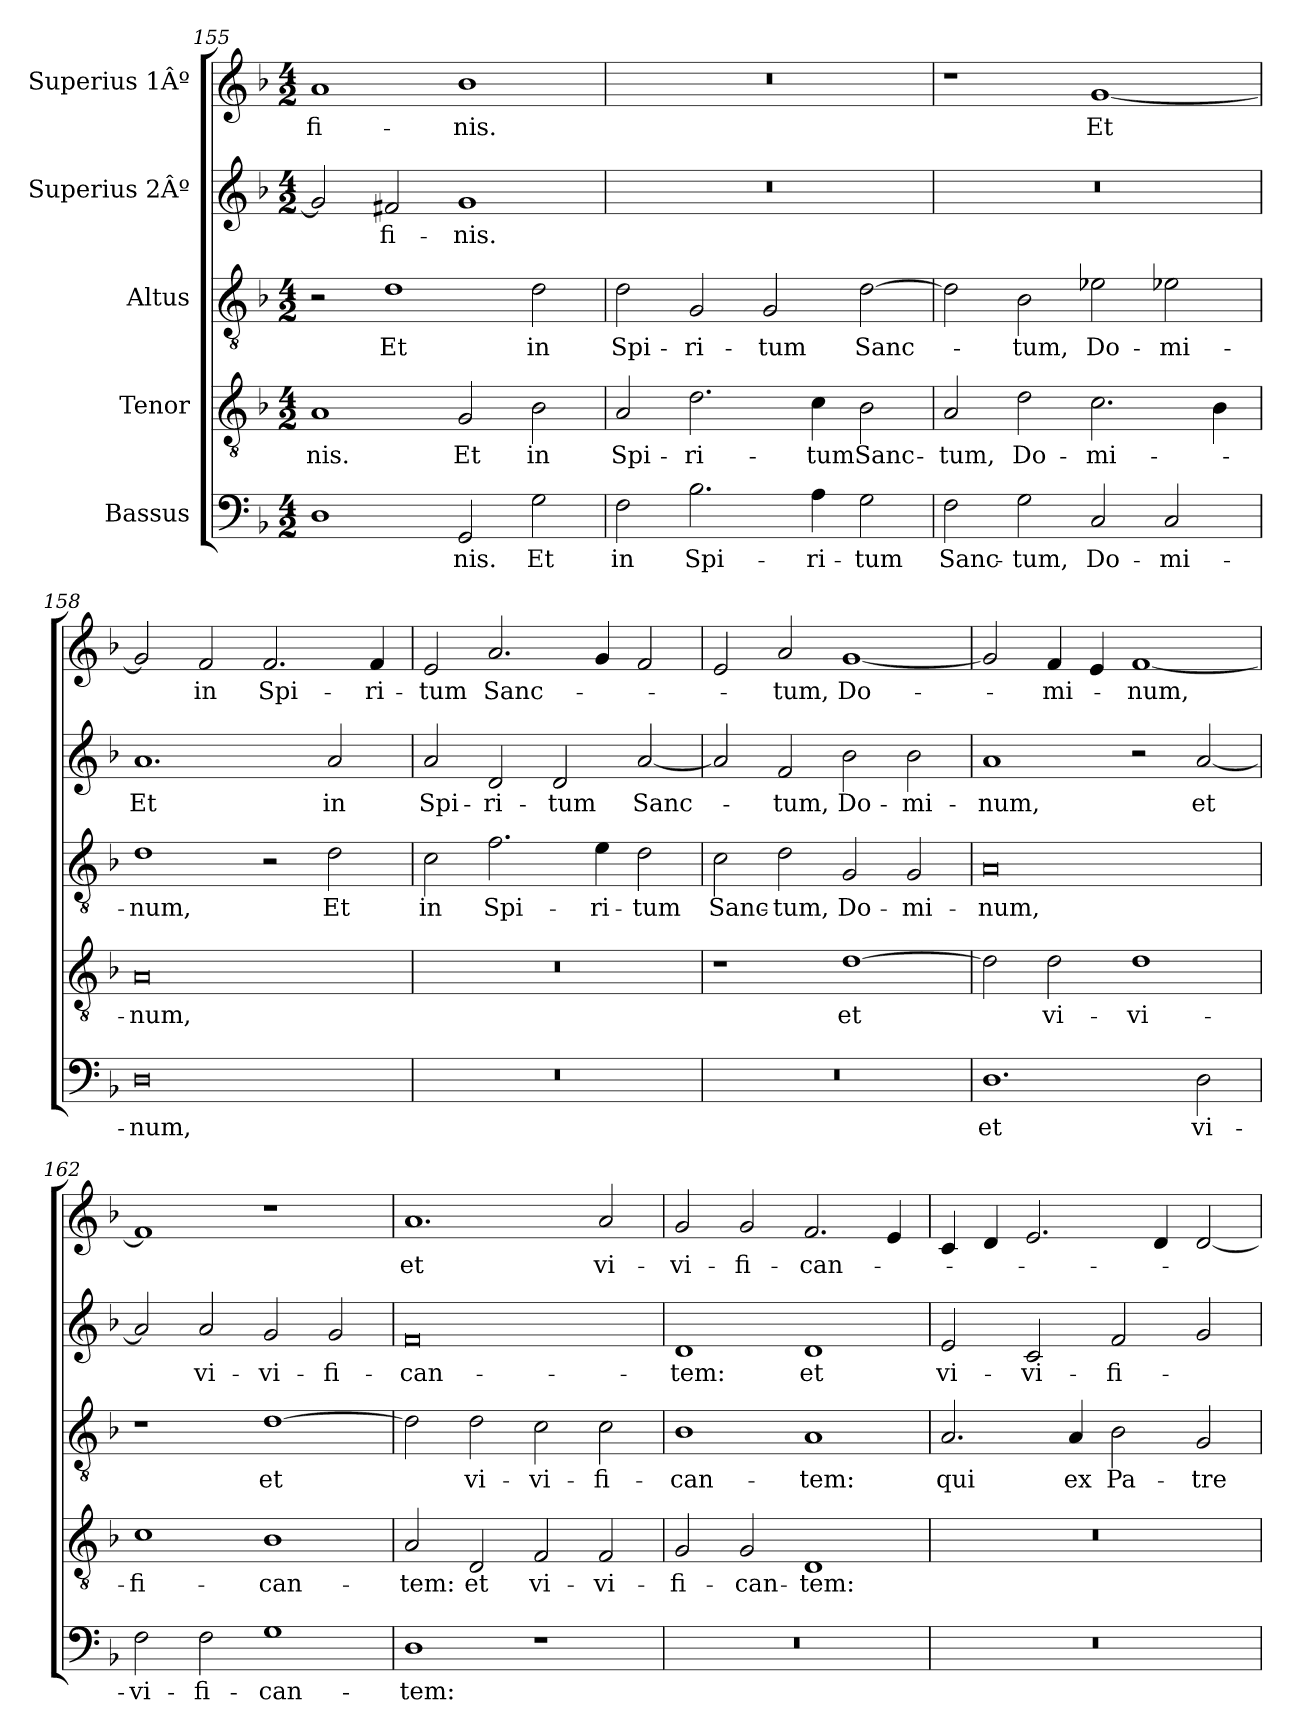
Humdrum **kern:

**kern	**text	**kern	**text	**kern	**text	**kern	**text	**kern	**text
*part5	*part5	*part4	*part4	*part3	*part3	*part2	*part2	*part1	*part1
*staff5	*staff5	*staff4	*staff4	*staff3	*staff3	*staff2	*staff2	*staff1	*staff1
*I"Bassus	*	*I"Tenor	*	*I"Altus	*	*I"Superius 2Âº	*	*I"Superius 1Âº	*
*clefF4	*	*clefGv2	*	*clefGv2	*	*clefG2	*	*clefG2	*
*k[b-]	*	*k[b-]	*	*k[b-]	*	*k[b-]	*	*k[b-]	*
*M4/2	*	*M4/2	*	*M4/2	*	*M4/2	*	*M4/2	*
=155	=155	=155	=155	=155	=155	=155	=155	=155	=155
1D\	.	1A/	-nis.	2r	.	2g/]	.	1a/	fi-
.	.	.	.	1d\	Et	2f#X/	fi-	.	.
2GG/	-nis.	2G/	Et	.	.	1g/	-nis.	1b-\	-nis.
2G\	Et	2B-\	in	2d\	in	.	.	.	.
=156	=156	=156	=156	=156	=156	=156	=156	=156	=156
2F\	in	2A/	Spi-	2d\	Spi-	0r	.	0r	.
2.B-\	Spi-	2.d\	-ri-	2G/	-ri-	.	.	.	.
.	.	.	.	2G/	-tum	.	.	.	.
4A\	-ri-	4c\	-tum	.	.	.	.	.	.
2G\	-tum	2B-\	Sanc-	[2d\	Sanc-	.	.	.	.
=157	=157	=157	=157	=157	=157	=157	=157	=157	=157
2F\	Sanc-	2A/	-tum,	2d\]	.	0r	.	1r	.
2G\	-tum,	2d\	Do-	2B-\	-tum,	.	.	.	.
2C/	Do-	2.c\	-mi-	2e-X\	Do-	.	.	[1g/	Et
2C/	-mi-	.	.	2e-X\	-mi-	.	.	.	.
.	.	4B-\	.	.	.	.	.	.	.
=158	=158	=158	=158	=158	=158	=158	=158	=158	=158
0D\	-num,	0A/	-num,	1d\	-num,	1.a/	Et	2g/]	.
.	.	.	.	.	.	.	.	2f/	in
.	.	.	.	2r	.	.	.	2.f/	Spi-
.	.	.	.	2d\	Et	2a/	in	.	.
.	.	.	.	.	.	.	.	4f/	-ri-
=159	=159	=159	=159	=159	=159	=159	=159	=159	=159
0r	.	0r	.	2c\	in	2a/	Spi-	2e/	-tum
.	.	.	.	2.f\	Spi-	2d/	-ri-	2.a/	Sanc-
.	.	.	.	.	.	2d/	-tum	.	.
.	.	.	.	4e\	-ri-	.	.	4g/	.
.	.	.	.	2d\	-tum	[2a/	Sanc-	2f/	.
=160	=160	=160	=160	=160	=160	=160	=160	=160	=160
0r	.	1r	.	2c\	Sanc-	2a/]	.	2e/	.
.	.	.	.	2d\	-tum,	2f/	-tum,	2a/	-tum,
.	.	[1d\	et	2G/	Do-	2b-\	Do-	[1g/	Do-
.	.	.	.	2G/	-mi-	2b-\	-mi-	.	.
=161	=161	=161	=161	=161	=161	=161	=161	=161	=161
1.D\	et	2d\]	.	0A/	-num,	1a/	-num,	2g/]	.
.	.	2d\	vi-	.	.	.	.	4f/	-mi-
.	.	.	.	.	.	.	.	4e/	.
.	.	1d\	-vi-	.	.	2r	.	[1f/	-num,
2D\	vi-	.	.	.	.	[2a/	et	.	.
=162	=162	=162	=162	=162	=162	=162	=162	=162	=162
2F\	-vi-	1c\	-fi-	1r	.	2a/]	.	1f/]	.
2F\	-fi-	.	.	.	.	2a/	vi-	.	.
1G\	-can-	1B-\	-can-	[1d\	et	2g/	-vi-	1r	.
.	.	.	.	.	.	2g/	-fi-	.	.
=163	=163	=163	=163	=163	=163	=163	=163	=163	=163
1D\	-tem:	2A/	-tem:	2d\]	.	0f/	-can-	1.a/	et
.	.	2D/	et	2d\	vi-	.	.	.	.
1r	.	2F/	vi-	2c\	-vi-	.	.	.	.
.	.	2F/	-vi-	2c\	-fi-	.	.	2a/	vi-
=164	=164	=164	=164	=164	=164	=164	=164	=164	=164
0r	.	2G/	-fi-	1B-\	-can-	1d/	-tem:	2g/	-vi-
.	.	2G/	-can-	.	.	.	.	2g/	-fi-
.	.	1D/	-tem:	1A/	-tem:	1d/	et	2.f/	-can-
.	.	.	.	.	.	.	.	4e/	.
=165	=165	=165	=165	=165	=165	=165	=165	=165	=165
0r	.	0r	.	2.A/	qui	2e/	vi-	4c/	.
.	.	.	.	.	.	.	.	4d/	.
.	.	.	.	.	.	2c/	-vi-	2.e/	.
.	.	.	.	4A/	ex	.	.	.	.
.	.	.	.	2B-\	Pa-	2f/	-fi-	.	.
.	.	.	.	.	.	.	.	4d/	.
.	.	.	.	2G/	-tre	2g/	.	[2d/	.
=	=	=	=	=	=	=	=	=	=
*-	*-	*-	*-	*-	*-	*-	*-	*-	*-
